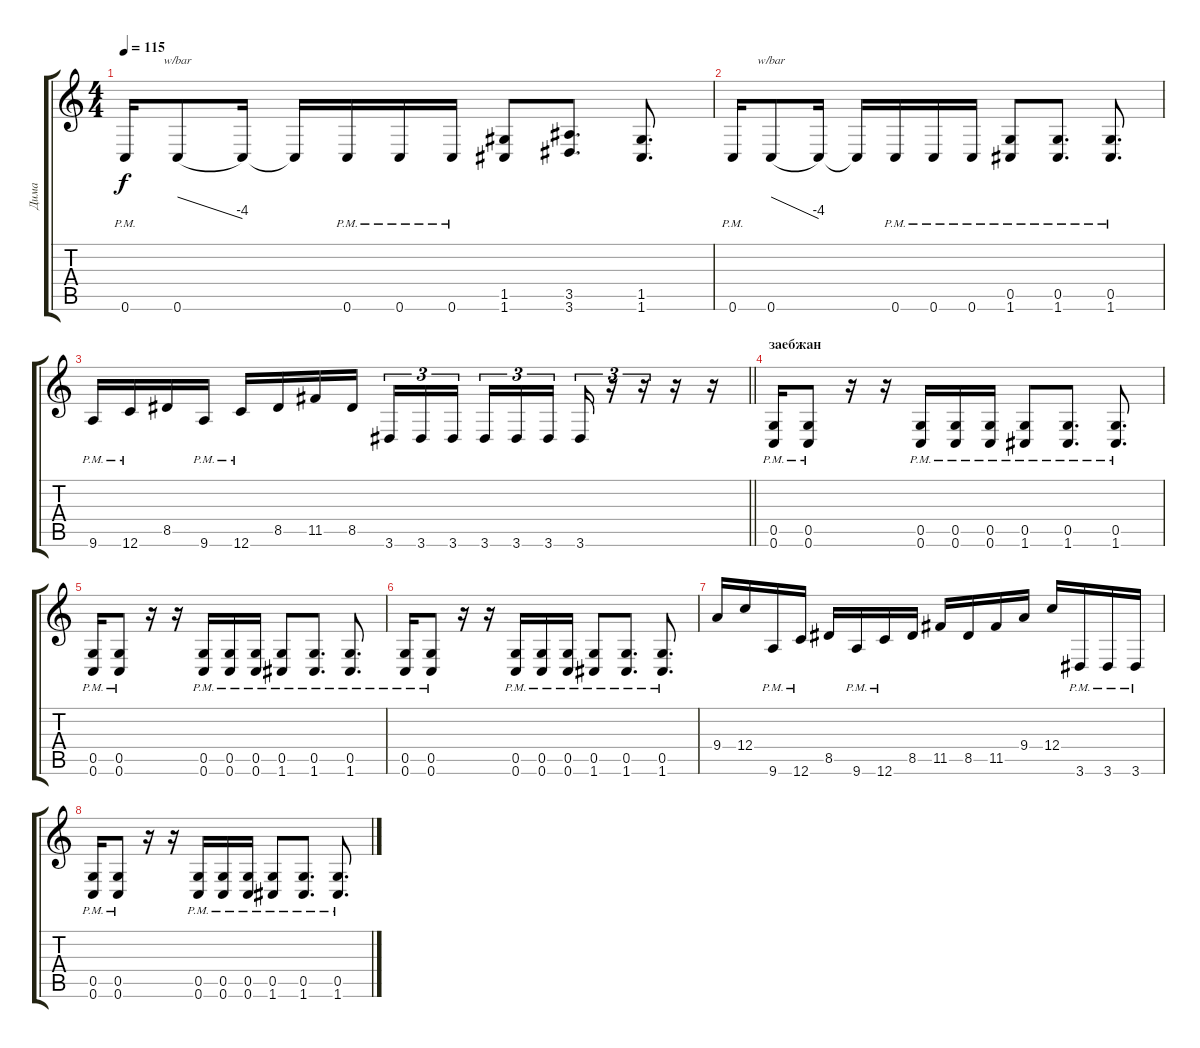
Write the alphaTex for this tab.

\track ("Дима" "Дима") {instrument distortionguitar}
\staff {score tabs}
\tuning (D4 A3 F3 C3 G2 C2) {hide}
\ts (4 4)
\tempo 115
\clef g2
\ks c
0.6{pm}.16{dy f} 0.6.8{tbe (dive default 0 0 60 -16)} 0.6{t}.16 0.6{t}.16 0.6{pm}.16 0.6{pm}.16 0.6{pm}.16 (1.5 1.6).8 (3.5 3.6).8{d} (1.5 1.6).8{d} |
0.6{pm}.16 0.6.8{tbe (dive default 0 0 60 -16)} 0.6{t}.16 0.6{t}.16 0.6{pm}.16 0.6{pm}.16 0.6{pm}.16 (0.5{pm} 1.6{pm}).8 (0.5{pm} 1.6{pm}).8{d} (0.5{pm} 1.6{pm}).8{d} |
\barLineRight lightlight
9.6{pm}.16 12.6{pm}.16 8.5.16 9.6{pm}.16 12.6{pm}.16 8.5.16 11.5.16 8.5.16 3.6.16{tu (3 2)} 3.6.16{tu (3 2)} 3.6.16{tu (3 2) beam splitsecondary} 3.6.16{tu (3 2)} 3.6.16{tu (3 2)} 3.6.16{tu (3 2)} 3.6.16{tu (3 2)} r.16{tu (3 2)} r.16{tu (3 2)} r.16 r.16 |
\section ("" "заебжан")
(0.5{pm} 0.6{pm}).16 (0.5{pm} 0.6{pm}).8 r.16 r.16 (0.5{pm} 0.6{pm}).16 (0.5{pm} 0.6{pm}).16 (0.5{pm} 0.6{pm}).16 (0.5{pm} 1.6{pm}).8 (0.5{pm} 1.6{pm}).8{d} (0.5{pm} 1.6{pm}).8{d} |
(0.5{pm} 0.6{pm}).16 (0.5{pm} 0.6{pm}).8 r.16 r.16 (0.5{pm} 0.6{pm}).16 (0.5{pm} 0.6{pm}).16 (0.5{pm} 0.6{pm}).16 (0.5{pm} 1.6{pm}).8 (0.5{pm} 1.6{pm}).8{d} (0.5{pm} 1.6{pm}).8{d} |
(0.5{pm} 0.6{pm}).16 (0.5{pm} 0.6{pm}).8 r.16 r.16 (0.5{pm} 0.6{pm}).16 (0.5{pm} 0.6{pm}).16 (0.5{pm} 0.6{pm}).16 (0.5{pm} 1.6{pm}).8 (0.5{pm} 1.6{pm}).8{d} (0.5{pm} 1.6{pm}).8{d} |
9.4.16 12.4.16 9.6{pm}.16 12.6{pm}.16 8.5.16 9.6{pm}.16 12.6{pm}.16 8.5.16 11.5.16 8.5.16 11.5.16 9.4.16 12.4.16 3.6{pm}.16 3.6{pm}.16 3.6{pm}.16 |
(0.5{pm} 0.6{pm}).16 (0.5{pm} 0.6{pm}).8 r.16 r.16 (0.5{pm} 0.6{pm}).16 (0.5{pm} 0.6{pm}).16 (0.5{pm} 0.6{pm}).16 (0.5{pm} 1.6{pm}).8 (0.5{pm} 1.6{pm}).8{d} (0.5{pm} 1.6{pm}).8{d}
